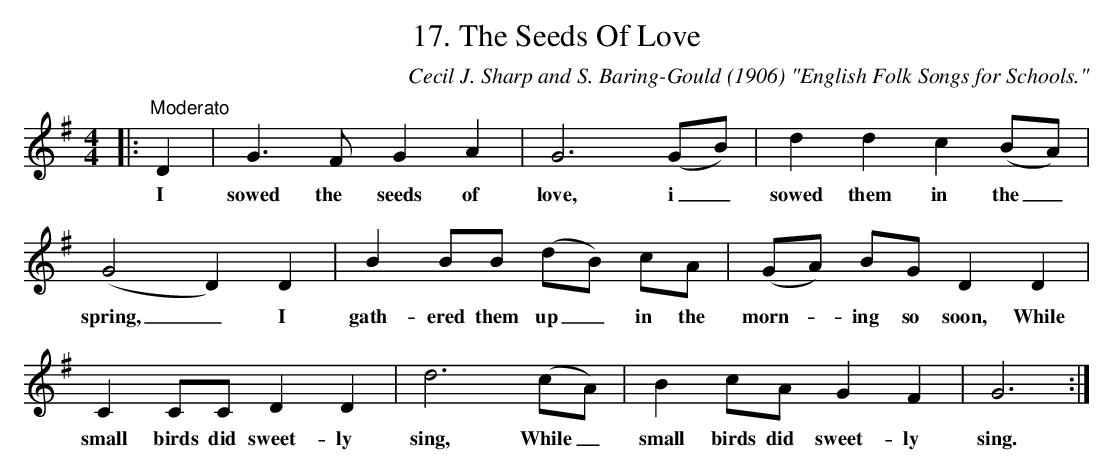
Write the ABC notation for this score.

X:1
T:17. The Seeds Of Love
C:Cecil J. Sharp and S. Baring-Gould (1906) "English Folk Songs for Schools."
L:1/8
M:4/4
K:G
|:"^Moderato" D2 | G3 F G2 A2 | G6 (GB) | d2 d2 c2 (BA) |$ (G4 D2) D2 | B2 BB (dB) cA |
w: I|sowed  the   seeds  of|love, i _|sowed them in the _|spring, _ I|gath- ered them up _ in the|
(GA) BG D2 D2 |$ C2 CC D2 D2 | d6 (cA) | B2 cA G2 F2 | G6 :|
w: morn- * ing so soon, While|small birds did sweet- ly|sing, While _|small birds did  sweet- ly|sing.|
